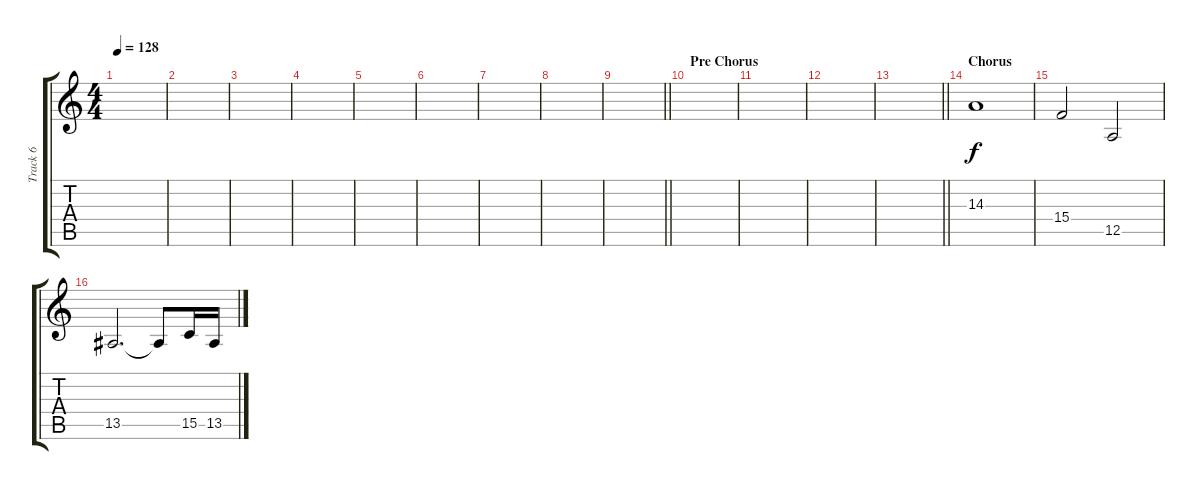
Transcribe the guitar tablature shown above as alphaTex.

\track ("Track 6" "Track 6") {instrument pad8sweep}
\staff {score tabs}
\tuning (E4 B3 G3 D3 A2 D2) {hide}
\ts (4 4)
\tempo 128
\clef g2
\ks c
|
|
|
|
|
|
|
|
\barLineRight lightlight
|
\section ("" "Pre Chorus")
|
|
|
\barLineRight lightlight
|
\section ("" "Chorus")
14.3.1 |
15.4.2 12.5.2 |
13.5.2{d} 13.5{t}.8 15.5.16 13.5.16
